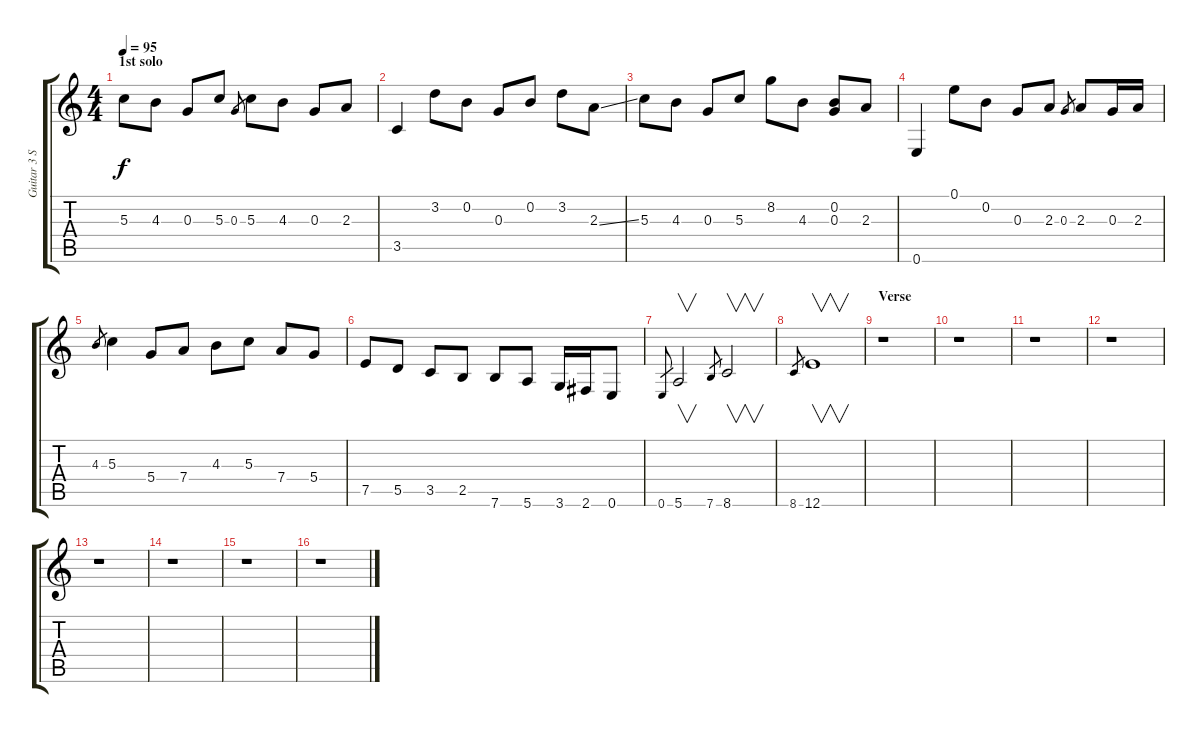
\track ("Guitar 3 Solo" "Guitar 3 S") {instrument overdrivenguitar}
\staff {score tabs}
\tuning (E4 B3 G3 D3 A2 E2) {hide}
\ts (4 4)
\section ("" "1st solo")
\tempo 95
\clef g2
\ks c
5.3.8{dy f} 4.3.8 0.3.8 5.3.8 0.3.8{gr} 5.3.8 4.3.8 0.3.8 2.3.8 |
3.5.4 3.2.8 0.2.8 0.3.8 0.2.8 3.2.8 2.3{ss}.8 |
5.3.8 4.3.8 0.3.8 5.3.8 8.2.8 4.3.8 (0.2 0.3).8 2.3.8 |
0.6.4 0.1.8 0.2.8 0.3.8 2.3.8 0.3.8{gr} 2.3.8 0.3.16 2.3.16 |
4.3.8{gr} 5.3.4 5.4.8 7.4.8 4.3.8 5.3.8 7.4.8 5.4.8 |
7.5.8 5.5.8 3.5.8 2.5.8 7.6.8 5.6.8 3.6.16 2.6.16 0.6.8 |
0.6.8{gr} 5.6.2{v} 7.6.8{gr} 8.6.2{v} |
8.6.8{gr} 12.6.1{v} |
\section ("" "Verse")
r.1 |
r.1 |
r.1 |
r.1 |
r.1 |
r.1 |
r.1 |
r.1
